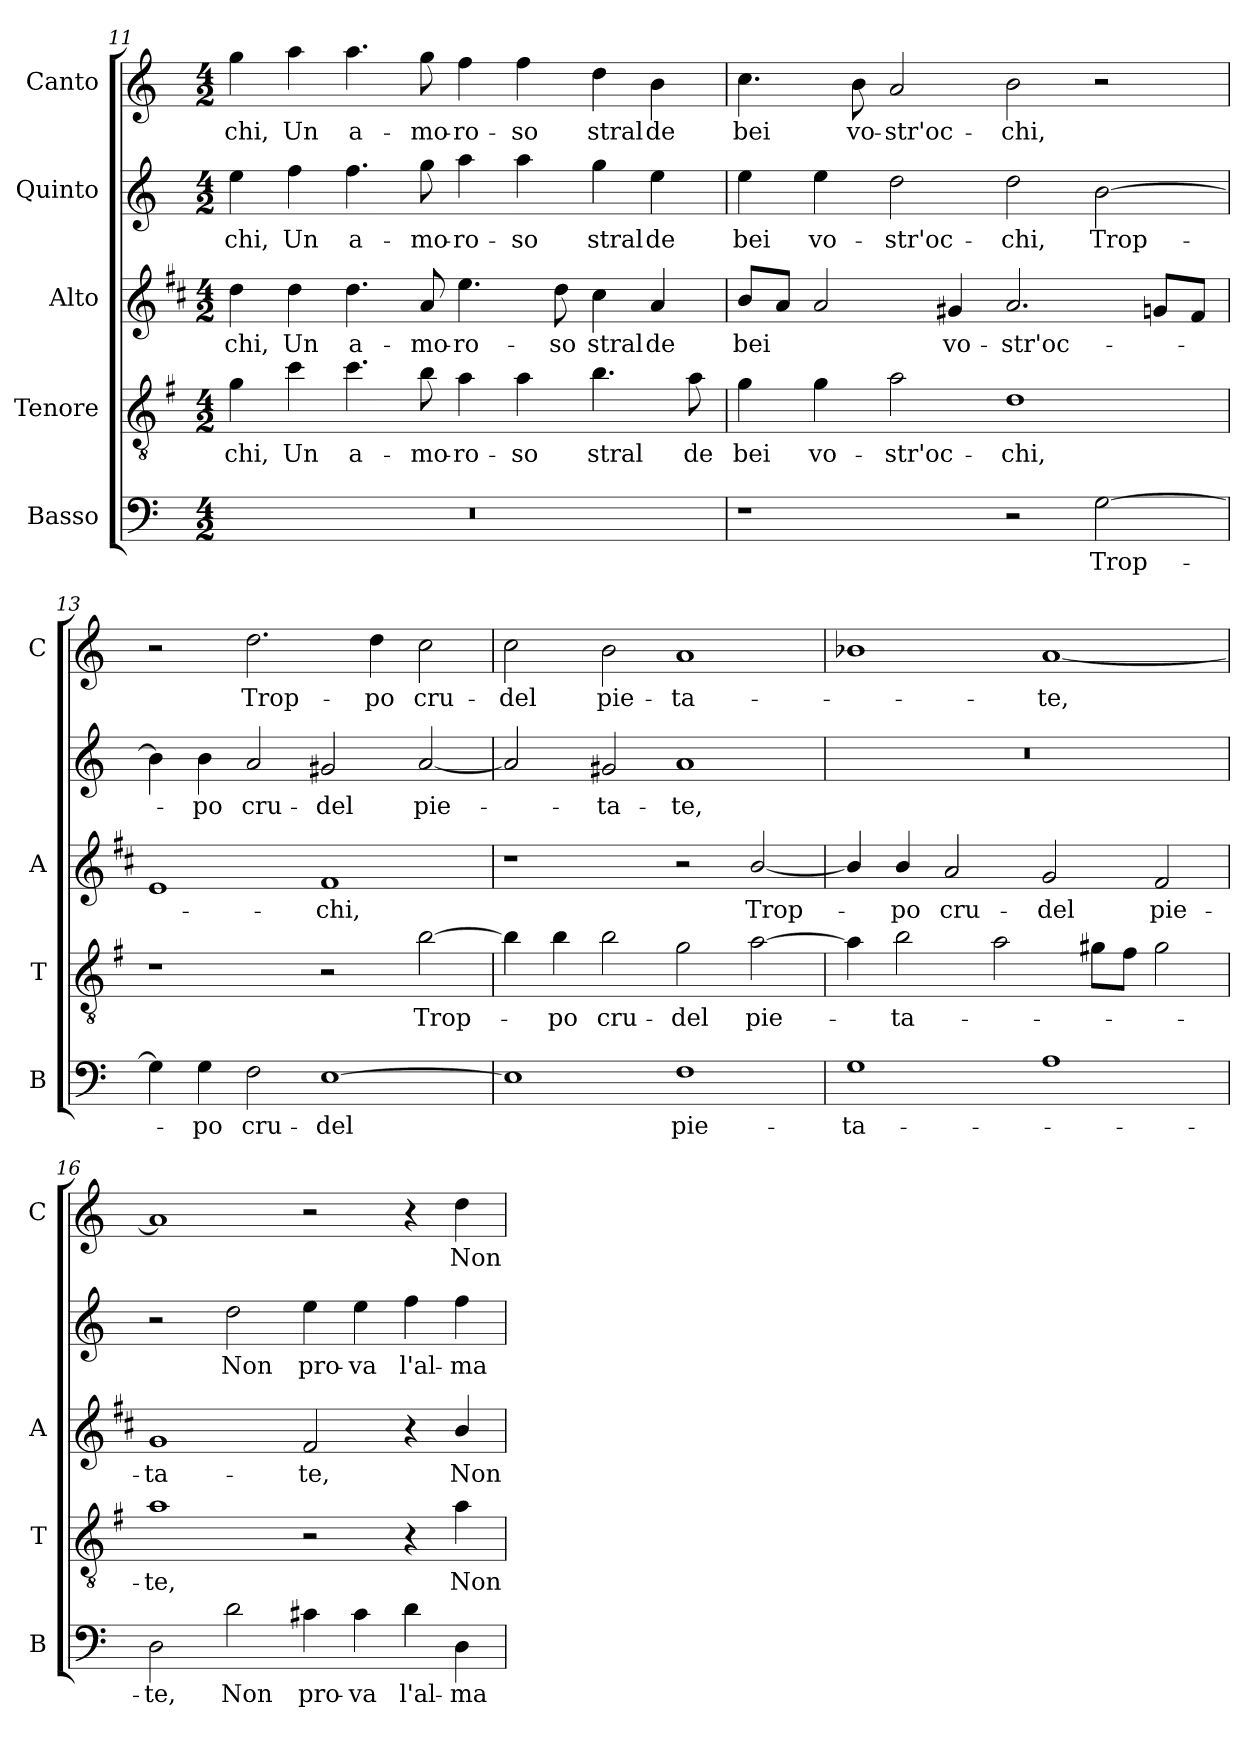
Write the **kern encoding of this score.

**kern	**text	**kern	**text	**kern	**text	**kern	**text	**kern	**text
*part5	*part5	*part4	*part4	*part3	*part3	*part2	*part2	*part1	*part1
*staff5	*staff5	*staff4	*staff4	*staff3	*staff3	*staff2	*staff2	*staff1	*staff1
*I"Basso	*	*I"Tenore	*	*I"Alto	*	*I"Quinto	*	*I"Canto	*
*I'B	*	*I'T	*	*I'A	*	*	*	*I'C	*
*clefF4	*	*clefGv2	*	*clefG2	*	*clefG2	*	*clefG2	*
*	*	*ITrd4c7	*	*ITrd1c2	*	*	*	*	*
*k[]	*	*k[]	*	*k[]	*	*k[]	*	*k[]	*
*C:	*	*C:	*	*C:	*	*C:	*	*C:	*
*M4/2	*	*M4/2	*	*M4/2	*	*M4/2	*	*M4/2	*
=11	=11	=11	=11	=11	=11	=11	=11	=11	=11
!	!	!	!LO:LY:b	!	!LO:LY:b	!	!LO:LY:b	!	!LO:LY:b
0r	.	4c\	-chi,	4cc\	-chi,	4ee\	-chi,	4gg\	-chi,
!	!	!	!LO:LY:b	!	!LO:LY:b	!	!LO:LY:b	!	!LO:LY:b
.	.	4f\	Un	4cc\	Un	4ff\	Un	4aa\	Un
!	!	!	!LO:LY:b	!	!LO:LY:b	!	!LO:LY:b	!	!LO:LY:b
.	.	4.f\	a-	4.cc\	a-	4.ff\	a-	4.aa\	a-
!	!	!	!LO:LY:b	!	!LO:LY:b	!	!LO:LY:b	!	!LO:LY:b
.	.	8e\	-mo-	8g/	-mo-	8gg\	-mo-	8gg\	-mo-
!	!	!	!LO:LY:b	!	!LO:LY:b	!	!LO:LY:b	!	!LO:LY:b
.	.	4d\	-ro-	4.dd\	-ro-	4aa\	-ro-	4ff\	-ro-
!	!	!	!LO:LY:b	!	!	!	!LO:LY:b	!	!LO:LY:b
.	.	4d\	-so	.	.	4aa\	-so	4ff\	-so
!	!	!	!	!	!LO:LY:b	!	!	!	!
.	.	.	.	8cc\	-so	.	.	.	.
!	!	!	!LO:LY:b	!	!LO:LY:b	!	!LO:LY:b	!	!LO:LY:b
.	.	4.e\	stral	4b\	stral	4gg\	stral	4dd\	stral
!	!	!	!	!	!LO:LY:b	!	!LO:LY:b	!	!LO:LY:b
.	.	.	.	4g/	de	4ee\	de	4b\	de
!	!	!	!LO:LY:b	!	!	!	!	!	!
.	.	8d\	de	.	.	.	.	.	.
!!LO:PB:g=z
=12	=12	=12	=12	=12	=12	=12	=12	=12	=12
!	!	!	!LO:LY:b	!	!LO:LY:b	!	!LO:LY:b	!	!LO:LY:b
1r	.	4c\	bei	8a/L	bei	4ee\	bei	4.cc\	bei
.	.	.	.	8g/J	.	.	.	.	.
!	!	!	!LO:LY:b	!	!	!	!LO:LY:b	!	!
.	.	4c\	vo-	2g/	.	4ee\	vo-	.	.
!	!	!	!	!	!	!	!	!	!LO:LY:b
.	.	.	.	.	.	.	.	8b\	vo-
!	!	!	!LO:LY:b	!	!	!	!LO:LY:b	!	!LO:LY:b
.	.	2d\	-str'oc-	.	.	2dd\	-str'oc-	2a/	-str'oc-
!	!	!	!	!	!LO:LY:b	!	!	!	!
.	.	.	.	4f#X/	vo-	.	.	.	.
!	!	!	!LO:LY:b	!	!LO:LY:b	!	!LO:LY:b	!	!LO:LY:b
2r	.	1G	-chi,	2.g/	-str'oc-	2dd\	-chi,	2b\	-chi,
!	!LO:LY:b	!	!	!	!	!	!LO:LY:b	!	!
[2G\	Trop-	.	.	.	.	[2b\	Trop-	2r	.
.	.	.	.	8fn/L	.	.	.	.	.
.	.	.	.	8e/J	.	.	.	.	.
=13	=13	=13	=13	=13	=13	=13	=13	=13	=13
4G\]	.	1r	.	1d	.	4b\]	.	2r	.
!	!LO:LY:b	!	!	!	!	!	!LO:LY:b	!	!
4G\	-po	.	.	.	.	4b\	-po	.	.
!	!LO:LY:b	!	!	!	!	!	!LO:LY:b	!	!LO:LY:b
2F\	cru-	.	.	.	.	2a/	cru-	2.dd\	Trop-
!	!LO:LY:b	!	!	!	!LO:LY:b	!	!LO:LY:b	!	!
[1E	-del	2r	.	1e	-chi,	2g#X/	-del	.	.
!	!	!	!	!	!	!	!	!	!LO:LY:b
.	.	.	.	.	.	.	.	4dd\	-po
!	!	!	!LO:LY:b	!	!	!	!LO:LY:b	!	!LO:LY:b
.	.	[2e\	Trop-	.	.	[2a/	pie-	2cc\	cru-
=14	=14	=14	=14	=14	=14	=14	=14	=14	=14
!	!	!	!	!	!	!	!	!	!LO:LY:b
1E]	.	4e\]	.	1r	.	2a/]	.	2cc\	-del
!	!	!	!LO:LY:b	!	!	!	!	!	!
.	.	4e\	-po	.	.	.	.	.	.
!	!	!	!LO:LY:b	!	!	!	!LO:LY:b	!	!LO:LY:b
.	.	2e\	cru-	.	.	2g#X/	-ta-	2b\	pie-
!	!LO:LY:b	!	!LO:LY:b	!	!	!	!LO:LY:b	!	!LO:LY:b
1F	pie-	2c\	-del	2r	.	1a	-te,	1a	-ta-
!	!	!	!LO:LY:b	!	!LO:LY:b	!	!	!	!
.	.	[2d\	pie-	[2a/	Trop-	.	.	.	.
=15	=15	=15	=15	=15	=15	=15	=15	=15	=15
!	!LO:LY:b	!	!	!	!	!	!	!	!
1G	-ta-	4d\]	.	4a/]	.	0r	.	1b-X	.
!	!	!	!LO:LY:b	!	!LO:LY:b	!	!	!	!
.	.	2e\	-ta-	4a/	-po	.	.	.	.
!	!	!	!	!	!LO:LY:b	!	!	!	!
.	.	.	.	2g/	cru-	.	.	.	.
.	.	2d\	.	.	.	.	.	.	.
!	!	!	!	!	!LO:LY:b	!	!	!	!LO:LY:b
1A	.	.	.	2f/	-del	.	.	[1a	-te,
.	.	8c#X\L	.	.	.	.	.	.	.
.	.	8B\J	.	.	.	.	.	.	.
!	!	!	!	!	!LO:LY:b	!	!	!	!
.	.	2c#\	.	2e/	pie-	.	.	.	.
!!LO:LB:g=z
=16	=16	=16	=16	=16	=16	=16	=16	=16	=16
!	!LO:LY:b	!	!LO:LY:b	!	!LO:LY:b	!	!	!	!
2D\	-te,	1d	-te,	1f	-ta-	2r	.	1a]	.
!	!LO:LY:b	!	!	!	!	!	!LO:LY:b	!	!
2d\	Non	.	.	.	.	2dd\	Non	.	.
!	!LO:LY:b	!	!	!	!LO:LY:b	!	!LO:LY:b	!	!
4c#X\	pro-	2r	.	2e/	-te,	4ee\	pro-	2r	.
!	!LO:LY:b	!	!	!	!	!	!LO:LY:b	!	!
4c#\	-va	.	.	.	.	4ee\	-va	.	.
!	!LO:LY:b	!	!	!	!	!	!LO:LY:b	!	!
4d\	l'al-	4r	.	4r	.	4ff\	l'al-	4r	.
!	!LO:LY:b	!	!LO:LY:b	!	!LO:LY:b	!	!LO:LY:b	!	!LO:LY:b
4D\	-ma	4d\	Non	4a/	Non	4ff\	-ma	4dd\	Non
=	=	=	=	=	=	=	=	=	=
*-	*-	*-	*-	*-	*-	*-	*-	*-	*-
